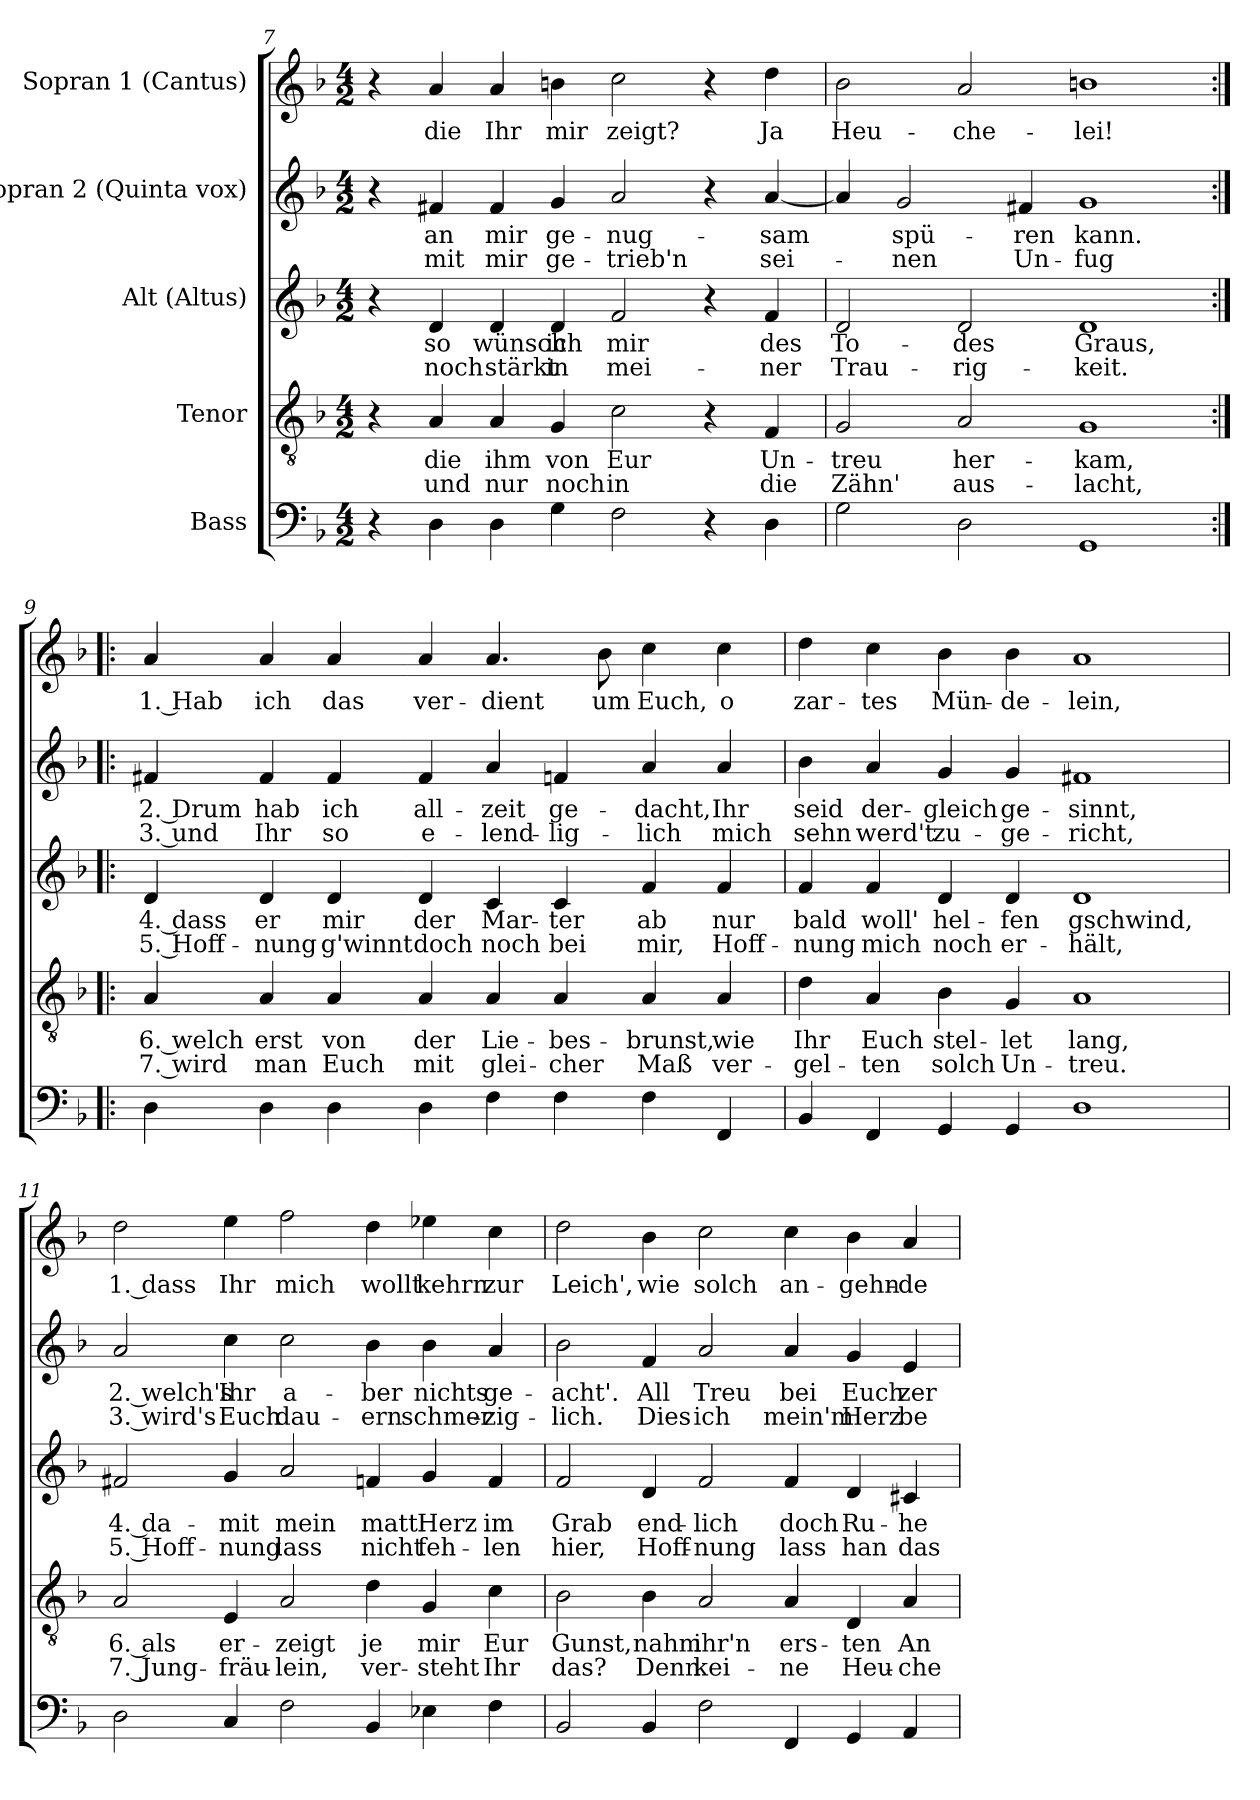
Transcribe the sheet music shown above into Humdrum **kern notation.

**kern	**kern	**text	**text	**kern	**text	**text	**kern	**text	**text	**kern	**text
*part5	*part4	*part4	*part4	*part3	*part3	*part3	*part2	*part2	*part2	*part1	*part1
*staff5	*staff4	*staff4	*staff4	*staff3	*staff3	*staff3	*staff2	*staff2	*staff2	*staff1	*staff1
*I"Bass	*I"Tenor	*	*	*I"Alt (Altus)	*	*	*I"Sopran 2 (Quinta vox)	*	*	*I"Sopran 1 (Cantus)	*
*clefF4	*clefGv2	*	*	*clefG2	*	*	*clefG2	*	*	*clefG2	*
*k[b-]	*k[b-]	*	*	*k[b-]	*	*	*k[b-]	*	*	*k[b-]	*
*M4/2	*M4/2	*	*	*M4/2	*	*	*M4/2	*	*	*M4/2	*
=7	=7	=7	=7	=7	=7	=7	=7	=7	=7	=7	=7
4r	4r	.	.	4r	.	.	4r	.	.	4r	.
4D\	4A/	die	und	4d/	so	noch	4f#X/	an	mit	4a/	die
4D\	4A/	ihm	nur	4d/	wünsch	stärkt	4f#/	mir	mir	4a/	Ihr
4G\	4G/	von	noch	4d/	ich	in	4g/	ge-	ge-	4bn\	mir
2F\	2c\	Eur	in	2f/	mir	mei-	2a/	-nug-	-trieb'n	2cc\	zeigt?
4r	4r	.	.	4r	.	.	4r	.	.	4r	.
4D\	4F/	Un-	die	4f/	des	-ner	[4a/	-sam	-sei-	4dd\	Ja
=8	=8	=8	=8	=8	=8	=8	=8	=8	=8	=8	=8
2G\	2G/	-treu	Zähn'	2d/	-To-	Trau-	4a/]	.	.	2b-\	Heu-
.	.	.	.	.	.	.	2g/	spü-	-nen	.	.
2D\	2A/	her-	aus-	2d/	-des	-rig-	.	.	.	2a/	-che-
.	.	.	.	.	.	.	4f#X/	-ren	Un-	.	.
1GG	1G	-kam,	-lacht,	1d	Graus,	-keit.	1g	kann.	-fug	1bn	-lei!
!!LO:PB:g=z
=9:|!|:	=9:|!|:	=9:|!|:	=9:|!|:	=9:|!|:	=9:|!|:	=9:|!|:	=9:|!|:	=9:|!|:	=9:|!|:	=9:|!|:	=9:|!|:
4D\	4A/	6. welch	7. wird	4d/	4. dass	5. Hoff-	4f#X/	2. Drum	3. und	4a/	1. Hab
4D\	4A/	erst	man	4d/	er	-nung	4f#/	hab	Ihr	4a/	ich
4D\	4A/	von	Euch	4d/	mir	g'winnt	4f#/	ich	so	4a/	das
4D\	4A/	der	mit	4d/	der	doch	4f#/	all-	e-	4a/	ver-
4F\	4A/	Lie-	glei-	4c/	Mar-	noch	4a/	-zeit	-lend-	4.a/	-dient
4F\	4A/	-bes-	-cher	4c/	-ter	bei	4fn/	ge-	-lig-	.	.
.	.	.	.	.	.	.	.	.	.	8b-\	um
4F\	4A/	-brunst,	Maß	4f/	ab	mir,	4a/	-dacht,	-lich	4cc\	Euch,
4FF/	4A/	wie	ver-	4f/	nur	Hoff-	4a/	Ihr	mich	4cc\	o
=10	=10	=10	=10	=10	=10	=10	=10	=10	=10	=10	=10
4BB-/	4d\	Ihr	-gel-	4f/	bald	-nung	4b-\	seid	sehn	4dd\	zar-
4FF/	4A/	Euch	-ten	4f/	woll'	mich	4a/	der-	werd't	4cc\	-tes
4GG/	4B-\	stel-	solch	4d/	hel-	noch	4g/	-gleich	zu-	4b-\	Mün-
4GG/	4G/	-let	Un-	4d/	-fen	er-	4g/	ge-	-ge-	4b-\	-de-
1D	1A	lang,	-treu.	1d	gschwind,	-hält,	1f#X	-sinnt,	-richt,	1a	-lein,
!!LO:LB:g=z
=11	=11	=11	=11	=11	=11	=11	=11	=11	=11	=11	=11
2D\	2A/	6. als	7. Jung-	2f#X/	4. da-	5. Hoff-	2a/	2. welch's	3. wird's	2dd\	1. dass
4C/	4E/	er-	-fräu-	4g/	-mit	-nung	4cc\	Ihr	Euch	4ee\	Ihr
2F\	2A/	-zeigt	-lein,	2a/	mein	lass	2cc\	a-	dau-	2ff\	mich
4BB-/	4d\	je	ver-	4fn/	matt	nicht	4b-\	-ber	-ern	4dd\	wollt
4E-X\	4G/	mir	-steht	4g/	Herz	feh-	4b-\	nichts	schmer-	4ee-X\	kehrn
4F\	4c\	Eur	Ihr	4f/	im	-len	4a/	ge-	-zig-	4cc\	zur
=12	=12	=12	=12	=12	=12	=12	=12	=12	=12	=12	=12
2BB-/	2B-\	Gunst,	das?	2f/	Grab	hier,	2b-\	-acht'.	-lich.	2dd\	Leich',
4BB-/	4B-\	nahm	Denn	4d/	end-	Hoff-	4f/	All	Dies	4b-\	wie
2F\	2A/	ihr'n	kei-	2f/	-lich	-nung	2a/	Treu	ich	2cc\	solch
4FF/	4A/	ers-	-ne	4f/	doch	lass	4a/	bei	mein'm	4cc\	an-
4GG/	4D/	-ten	Heu-	4d/	Ru-	han	4g/	Euch	Herz	4b-\	-gehn-
4AA/	4A/	An-	-che-	4c#X/	-he	das	4e/	zer-	be-	4a/	-de
=	=	=	=	=	=	=	=	=	=	=	=
*-	*-	*-	*-	*-	*-	*-	*-	*-	*-	*-	*-
